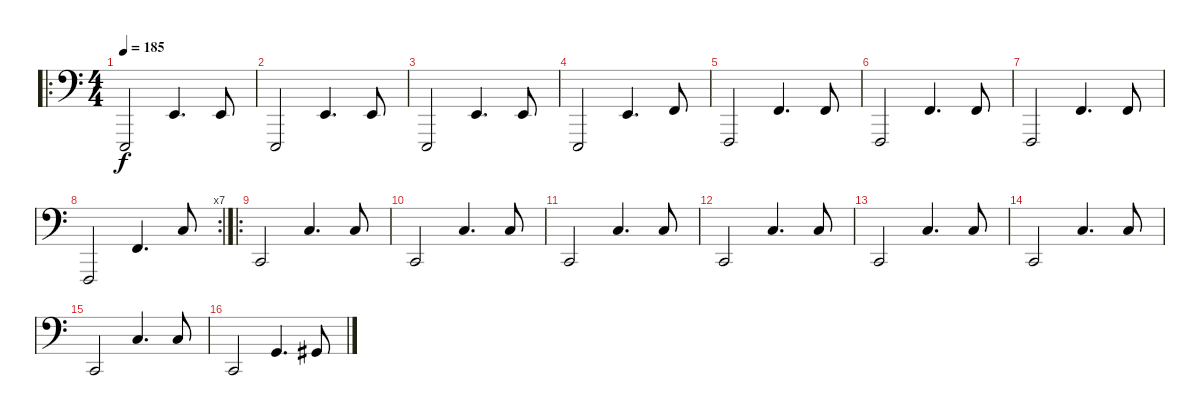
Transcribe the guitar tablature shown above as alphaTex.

\track (" " " ") {instrument brightacousticpiano}
\staff {score}
\tuning (E1 D1 B0 G0 D0 B-1) {hide}
\ro
\ts (4 4)
\tempo 185
\clef f4
\ks c
0.1.2{dy f} 14.2.4{d} 12.1.8 |
0.1.2 14.2.4{d} 12.1.8 |
0.1.2 14.2.4{d} 12.1.8 |
0.1.2 14.2.4{d} 15.2.8 |
3.2.2 13.1.4{d} 15.2.8 |
3.2.2 13.1.4{d} 15.2.8 |
3.2.2 13.1.4{d} 15.2.8 |
\rc 7
3.2.2 13.1.4{d} 20.1.8 |
\ro
8.1.2 20.1.4{d} 20.1.8 |
8.1.2 20.1.4{d} 20.1.8 |
8.1.2 20.1.4{d} 20.1.8 |
8.1.2 20.1.4{d} 20.1.8 |
8.1.2 20.1.4{d} 20.1.8 |
8.1.2 20.1.4{d} 20.1.8 |
8.1.2 20.1.4{d} 20.1.8 |
8.1.2 17.2.4{d} 18.2.8
